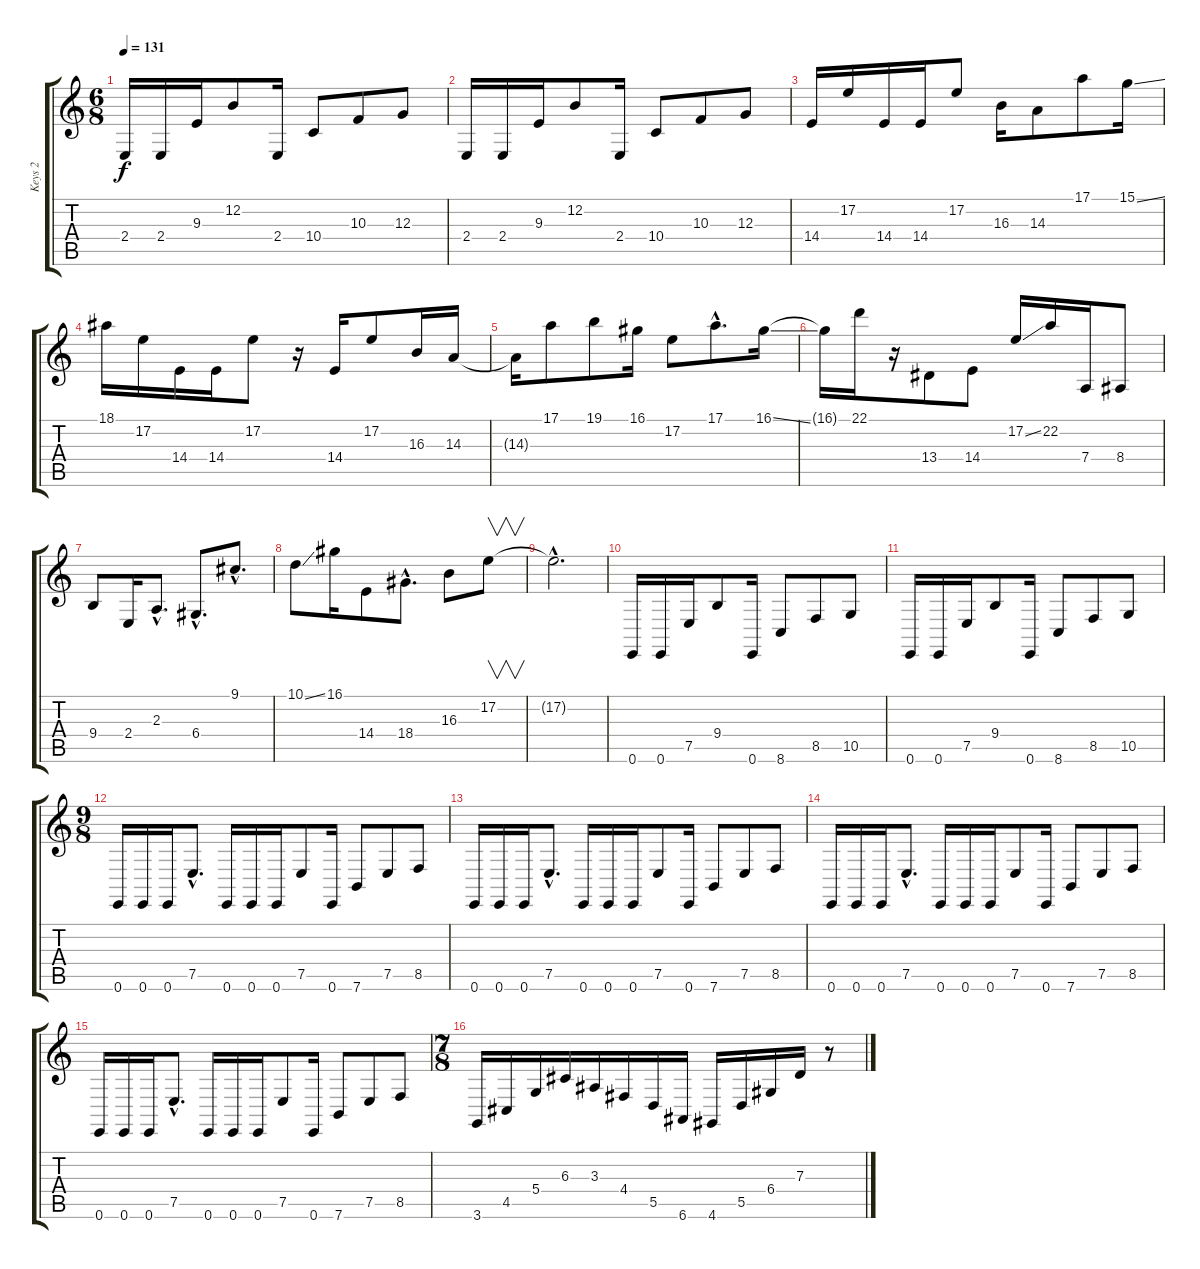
\track ("Keys 2" "Keys 2") {instrument rockorgan}
\staff {score tabs}
\tuning (E4 B3 G3 D3 A2 E2) {hide}
\ts (6 8)
\tempo 131
\clef g2
\ks c
2.4.16{dy f} 2.4.16 9.3.16 12.2.8 2.4.16 10.4.8 10.3.8 12.3.8 |
2.4.16 2.4.16 9.3.16 12.2.8 2.4.16 10.4.8 10.3.8 12.3.8 |
14.4.16 17.2.16 14.4.16 14.4.16 17.2.8 16.3.16 14.3.8 17.1.8 15.1{ss}.16 |
18.1.16 17.2.16 14.4.16 14.4.16 17.2.8 r.16 14.4.16 17.2.8 16.3.16 14.3.16 |
14.3{t}.16 17.1.8 19.1.8 16.1.16 17.2.8 17.1{hac}.8{d} 16.1{ss}.16 |
16.1{t}.16 22.1.16 r.16 13.4.8 14.4.8 17.2{ss}.16 22.2.16 7.4.16 8.4.8 |
9.4.8 2.4.16 2.3{hac}.8{d} 6.4{hac}.8{d} 9.1{hac}.8{d} |
10.1{ss}.8 16.1.16 14.4.8 18.4{hac}.8{d} 16.3.8 17.2.8{v} |
17.2{hac t}.2{d} |
0.6.16 0.6.16 7.5.16 9.4.8 0.6.16 8.6.8 8.5.8 10.5.8 |
0.6.16 0.6.16 7.5.16 9.4.8 0.6.16 8.6.8 8.5.8 10.5.8 |
\ts (9 8)
0.6.16 0.6.16 0.6.16 7.5{hac}.8{d} 0.6.16 0.6.16 0.6.16 7.5.8 0.6.16 7.6.8 7.5.8 8.5.8 |
0.6.16 0.6.16 0.6.16 7.5{hac}.8{d} 0.6.16 0.6.16 0.6.16 7.5.8 0.6.16 7.6.8 7.5.8 8.5.8 |
0.6.16 0.6.16 0.6.16 7.5{hac}.8{d} 0.6.16 0.6.16 0.6.16 7.5.8 0.6.16 7.6.8 7.5.8 8.5.8 |
0.6.16 0.6.16 0.6.16 7.5{hac}.8{d} 0.6.16 0.6.16 0.6.16 7.5.8 0.6.16 7.6.8 7.5.8 8.5.8 |
\ts (7 8)
3.6.16 4.5.16 5.4.16 6.3.16 3.3.16 4.4.16 5.5.16 6.6.16 4.6.16 5.5.16 6.4.16 7.3.16 r.8
